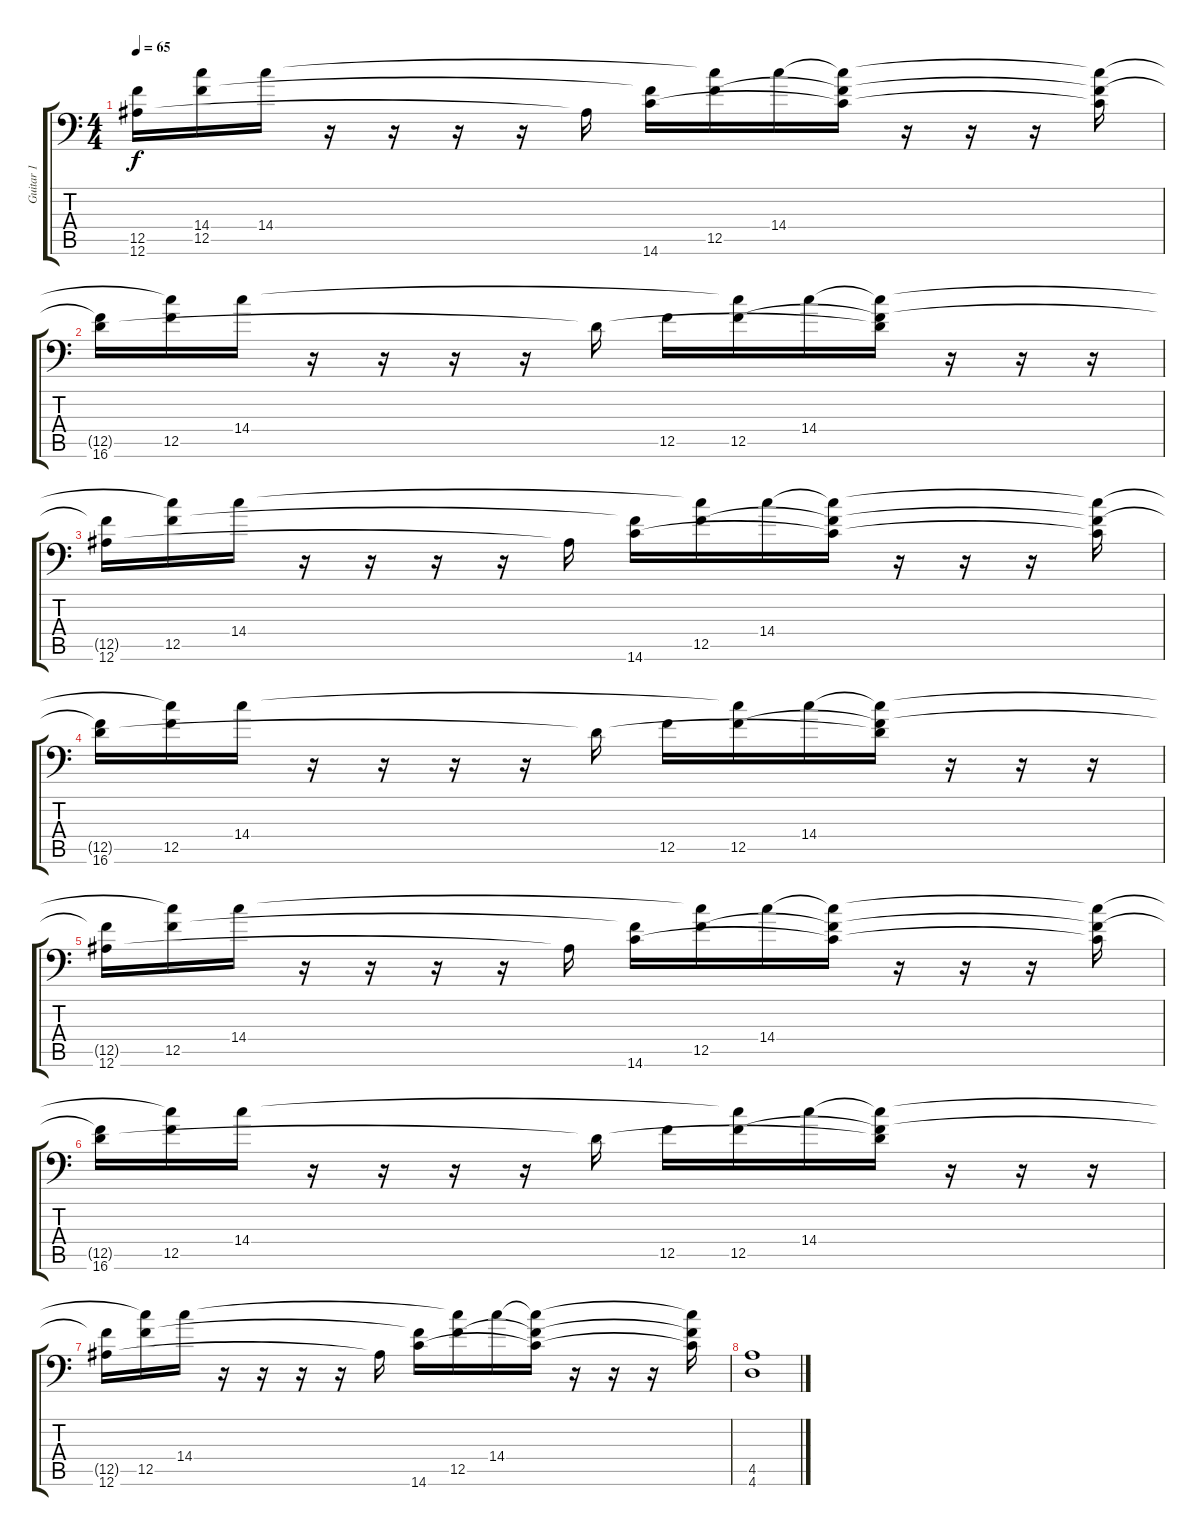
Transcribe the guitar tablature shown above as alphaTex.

\track ("Guitar 1" "Guitar 1") {instrument distortionguitar}
\staff {score tabs}
\tuning (C4 G3 Eb3 Bb2 F2 Bb1) {hide}
\ts (4 4)
\tempo 65
\clef f4
\ks c
(12.5{t} 12.6).16{dy f} (14.4{t} 12.5).16 14.4.16 r.16 r.16 r.16 r.16 12.6{t}.16 (12.5{t} 14.6).16 (14.4{t} 12.5).16 14.4.16 (14.4{t} 12.5{t} 14.6{t}).16 r.16 r.16 r.16 (14.4{t} 12.5{t} 14.6{t}).16 |
(12.5{t} 16.6).16 (14.4{t} 12.5).16 14.4.16 r.16 r.16 r.16 r.16 16.6{t}.16 12.5.16 (14.4{t} 12.5).16 14.4.16 (14.4{t} 12.5{t} 16.6{t}).16 r.16 r.16 r.16 |
(12.5{t} 12.6).16 (14.4{t} 12.5).16 14.4.16 r.16 r.16 r.16 r.16 12.6{t}.16 (12.5{t} 14.6).16 (14.4{t} 12.5).16 14.4.16 (14.4{t} 12.5{t} 14.6{t}).16 r.16 r.16 r.16 (14.4{t} 12.5{t} 14.6{t}).16 |
(12.5{t} 16.6).16 (14.4{t} 12.5).16 14.4.16 r.16 r.16 r.16 r.16 16.6{t}.16 12.5.16 (14.4{t} 12.5).16 14.4.16 (14.4{t} 12.5{t} 16.6{t}).16 r.16 r.16 r.16 |
(12.5{t} 12.6).16 (14.4{t} 12.5).16 14.4.16 r.16 r.16 r.16 r.16 12.6{t}.16 (12.5{t} 14.6).16 (14.4{t} 12.5).16 14.4.16 (14.4{t} 12.5{t} 14.6{t}).16 r.16 r.16 r.16 (14.4{t} 12.5{t} 14.6{t}).16 |
(12.5{t} 16.6).16 (14.4{t} 12.5).16 14.4.16 r.16 r.16 r.16 r.16 16.6{t}.16 12.5.16 (14.4{t} 12.5).16 14.4.16 (14.4{t} 12.5{t} 16.6{t}).16 r.16 r.16 r.16 |
(12.5{t} 12.6).16 (14.4{t} 12.5).16 14.4.16 r.16 r.16 r.16 r.16 12.6{t}.16 (12.5{t} 14.6).16 (14.4{t} 12.5).16 14.4.16 (14.4{t} 12.5{t} 14.6{t}).16 r.16 r.16 r.16 (14.4{t} 12.5{t} 14.6{t}).16 |
(4.5 4.6).1
